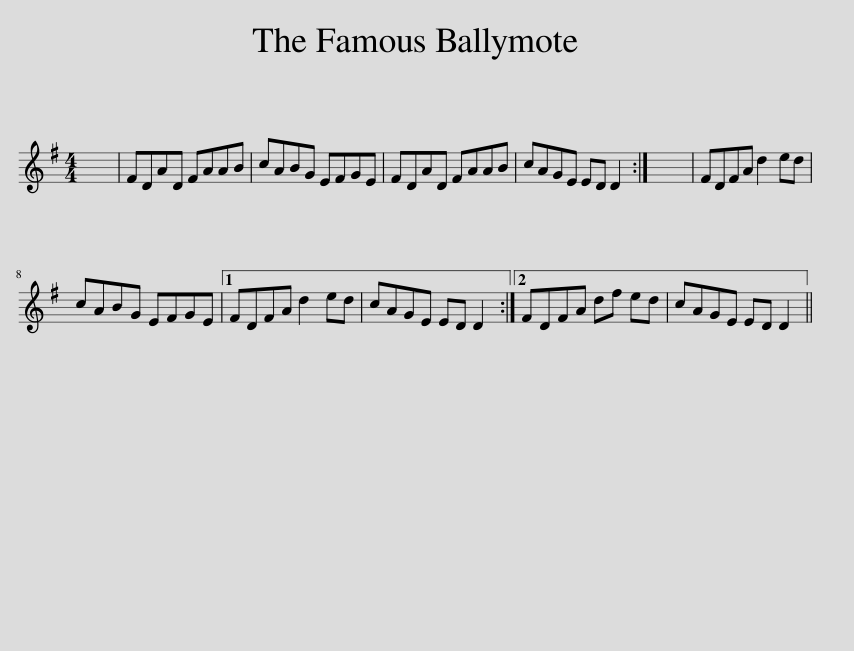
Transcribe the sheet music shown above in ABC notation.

X:1
L:1/8
M:4/4
I:linebreak $
K:G
V:1 treble
V:1
 x8 | FDAD FAAB | cABG EFGE | FDAD FAAB | cAGE ED D2 :| %5
 x8 | FDFA d2 ed |$ cABG EFGE |1 FDFA d2 ed | cAGE ED D2 :|2 %10
 FDFA df ed | cAGE ED D2 || %12
